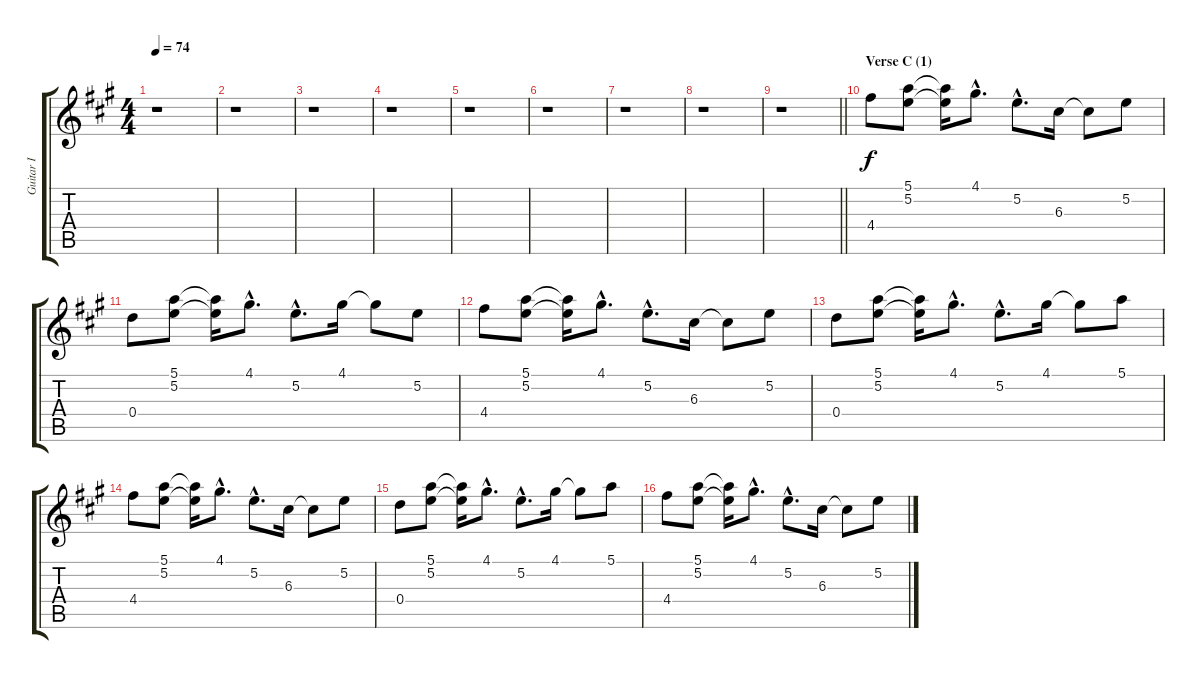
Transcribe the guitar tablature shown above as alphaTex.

\track ("Guitar I" "Guitar I") {instrument distortionguitar}
\staff {score tabs}
\tuning (E4 B3 G3 D4 A3 E3) {hide}
\ts (4 4)
\tempo 74
\clef g2
\ks a
r.1{dy f} |
r.1 |
r.1 |
r.1 |
r.1 |
r.1 |
r.1 |
r.1 |
\barLineRight lightlight
r.1 |
\section ("" "Verse C (1)")
\ks f#minor
4.4.8 (5.1 5.2).8 (5.1{t} 5.2{t}).16 4.1{hac}.8{d} 5.2{hac}.8{d} 6.3.16 6.3{t}.8 5.2.8 |
0.4.8 (5.1 5.2).8 (5.1{t} 5.2{t}).16 4.1{hac}.8{d} 5.2{hac}.8{d} 4.1.16 4.1{t}.8 5.2.8 |
4.4.8 (5.1 5.2).8 (5.1{t} 5.2{t}).16 4.1{hac}.8{d} 5.2{hac}.8{d} 6.3.16 6.3{t}.8 5.2.8 |
0.4.8 (5.1 5.2).8 (5.1{t} 5.2{t}).16 4.1{hac}.8{d} 5.2{hac}.8{d} 4.1.16 4.1{t}.8 5.1.8 |
4.4.8 (5.1 5.2).8 (5.1{t} 5.2{t}).16 4.1{hac}.8{d} 5.2{hac}.8{d} 6.3.16 6.3{t}.8 5.2.8 |
0.4.8 (5.1 5.2).8 (5.1{t} 5.2{t}).16 4.1{hac}.8{d} 5.2{hac}.8{d} 4.1.16 4.1{t}.8 5.1.8 |
4.4.8 (5.1 5.2).8 (5.1{t} 5.2{t}).16 4.1{hac}.8{d} 5.2{hac}.8{d} 6.3.16 6.3{t}.8 5.2.8
